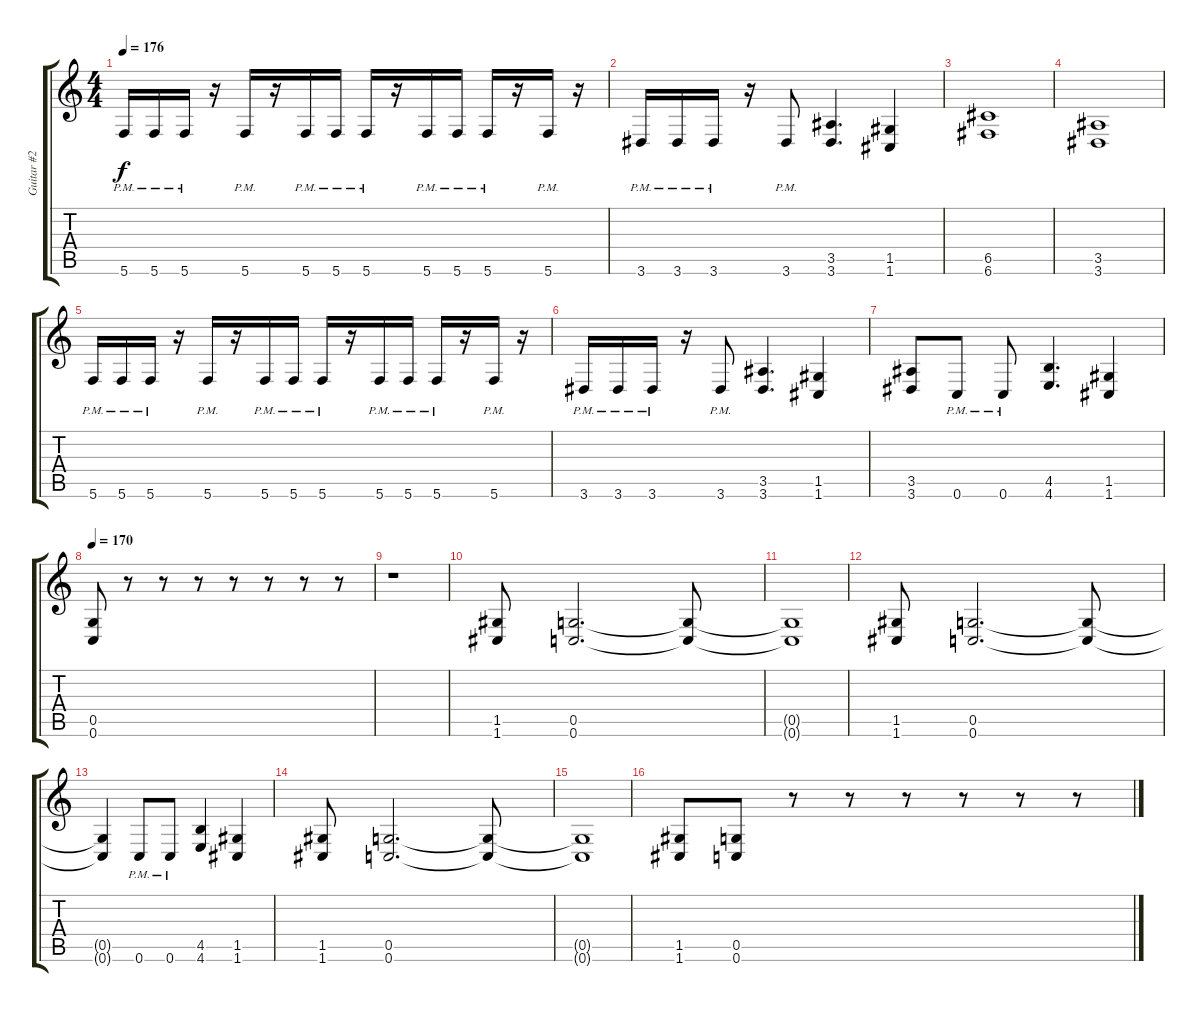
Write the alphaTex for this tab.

\track ("Guitar #2" "Guitar #2") {instrument distortionguitar}
\staff {score tabs}
\tuning (D4 A3 F3 C3 G2 C2) {hide}
\ts (4 4)
\tempo 176
\clef g2
\ks c
5.6{pm}.16{dy f} 5.6{pm}.16 5.6{pm}.16 r.16 5.6{pm}.16 r.16 5.6{pm}.16 5.6{pm}.16 5.6{pm}.16 r.16 5.6{pm}.16 5.6{pm}.16 5.6{pm}.16 r.16 5.6{pm}.16 r.16 |
3.6{pm}.16 3.6{pm}.16 3.6{pm}.16 r.16 3.6{pm}.8 (3.5 3.6).4{d} (1.5 1.6).4 |
(6.5 6.6).1 |
(3.5 3.6).1 |
5.6{pm}.16 5.6{pm}.16 5.6{pm}.16 r.16 5.6{pm}.16 r.16 5.6{pm}.16 5.6{pm}.16 5.6{pm}.16 r.16 5.6{pm}.16 5.6{pm}.16 5.6{pm}.16 r.16 5.6{pm}.16 r.16 |
3.6{pm}.16 3.6{pm}.16 3.6{pm}.16 r.16 3.6{pm}.8 (3.5 3.6).4{d} (1.5 1.6).4 |
(3.5 3.6).8 0.6{pm}.8 0.6{pm}.8 (4.5 4.6).4{d} (1.5 1.6).4 |
\tempo 170
(0.5 0.6).8 r.8 r.8 r.8 r.8 r.8 r.8 r.8 |
r.1 |
(1.5 1.6).8 (0.5 0.6).2{d} (0.5{t} 0.6{t}).8 |
(0.5{t} 0.6{t}).1 |
(1.5 1.6).8 (0.5 0.6).2{d} (0.5{t} 0.6{t}).8 |
(0.5{t} 0.6{t}).4 0.6{pm}.8 0.6{pm}.8 (4.5 4.6).4 (1.5 1.6).4 |
(1.5 1.6).8 (0.5 0.6).2{d} (0.5{t} 0.6{t}).8 |
(0.5{t} 0.6{t}).1 |
(1.5 1.6).8 (0.5 0.6).8 r.8 r.8 r.8 r.8 r.8 r.8
